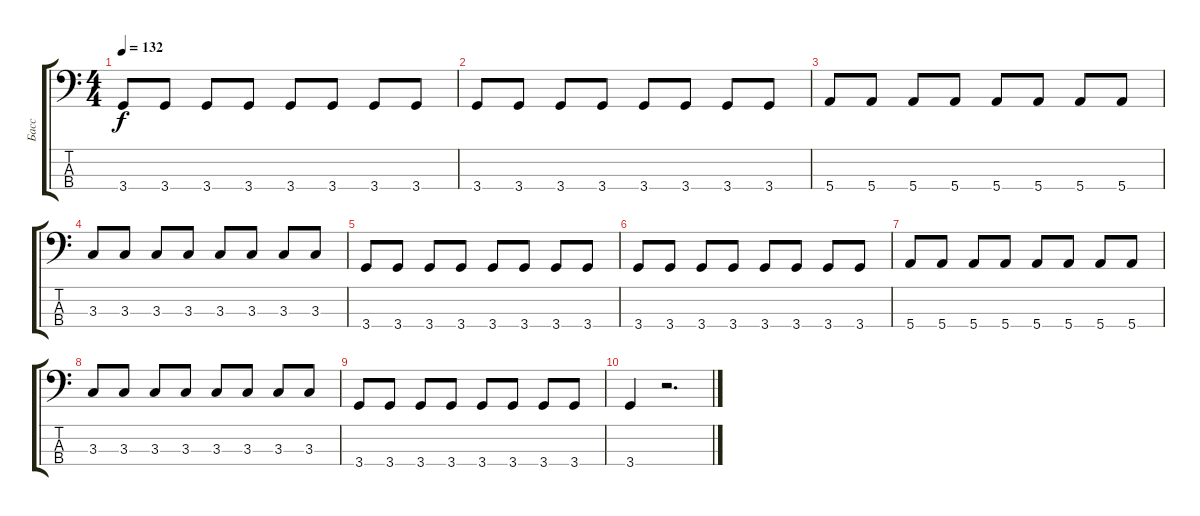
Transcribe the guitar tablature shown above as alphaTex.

\track ("Басс" "Басс") {instrument electricbassfinger}
\staff {score tabs}
\tuning (G2 D2 A1 E1) {hide}
\ts (4 4)
\tempo 132
\clef f4
\ks c
3.4.8{dy f} 3.4.8 3.4.8 3.4.8 3.4.8 3.4.8 3.4.8 3.4.8 |
3.4.8 3.4.8 3.4.8 3.4.8 3.4.8 3.4.8 3.4.8 3.4.8 |
5.4.8 5.4.8 5.4.8 5.4.8 5.4.8 5.4.8 5.4.8 5.4.8 |
3.3.8 3.3.8 3.3.8 3.3.8 3.3.8 3.3.8 3.3.8 3.3.8 |
3.4.8 3.4.8 3.4.8 3.4.8 3.4.8 3.4.8 3.4.8 3.4.8 |
3.4.8 3.4.8 3.4.8 3.4.8 3.4.8 3.4.8 3.4.8 3.4.8 |
5.4.8 5.4.8 5.4.8 5.4.8 5.4.8 5.4.8 5.4.8 5.4.8 |
3.3.8 3.3.8 3.3.8 3.3.8 3.3.8 3.3.8 3.3.8 3.3.8 |
3.4.8 3.4.8 3.4.8 3.4.8 3.4.8 3.4.8 3.4.8 3.4.8 |
3.4.4 r.2{d}
